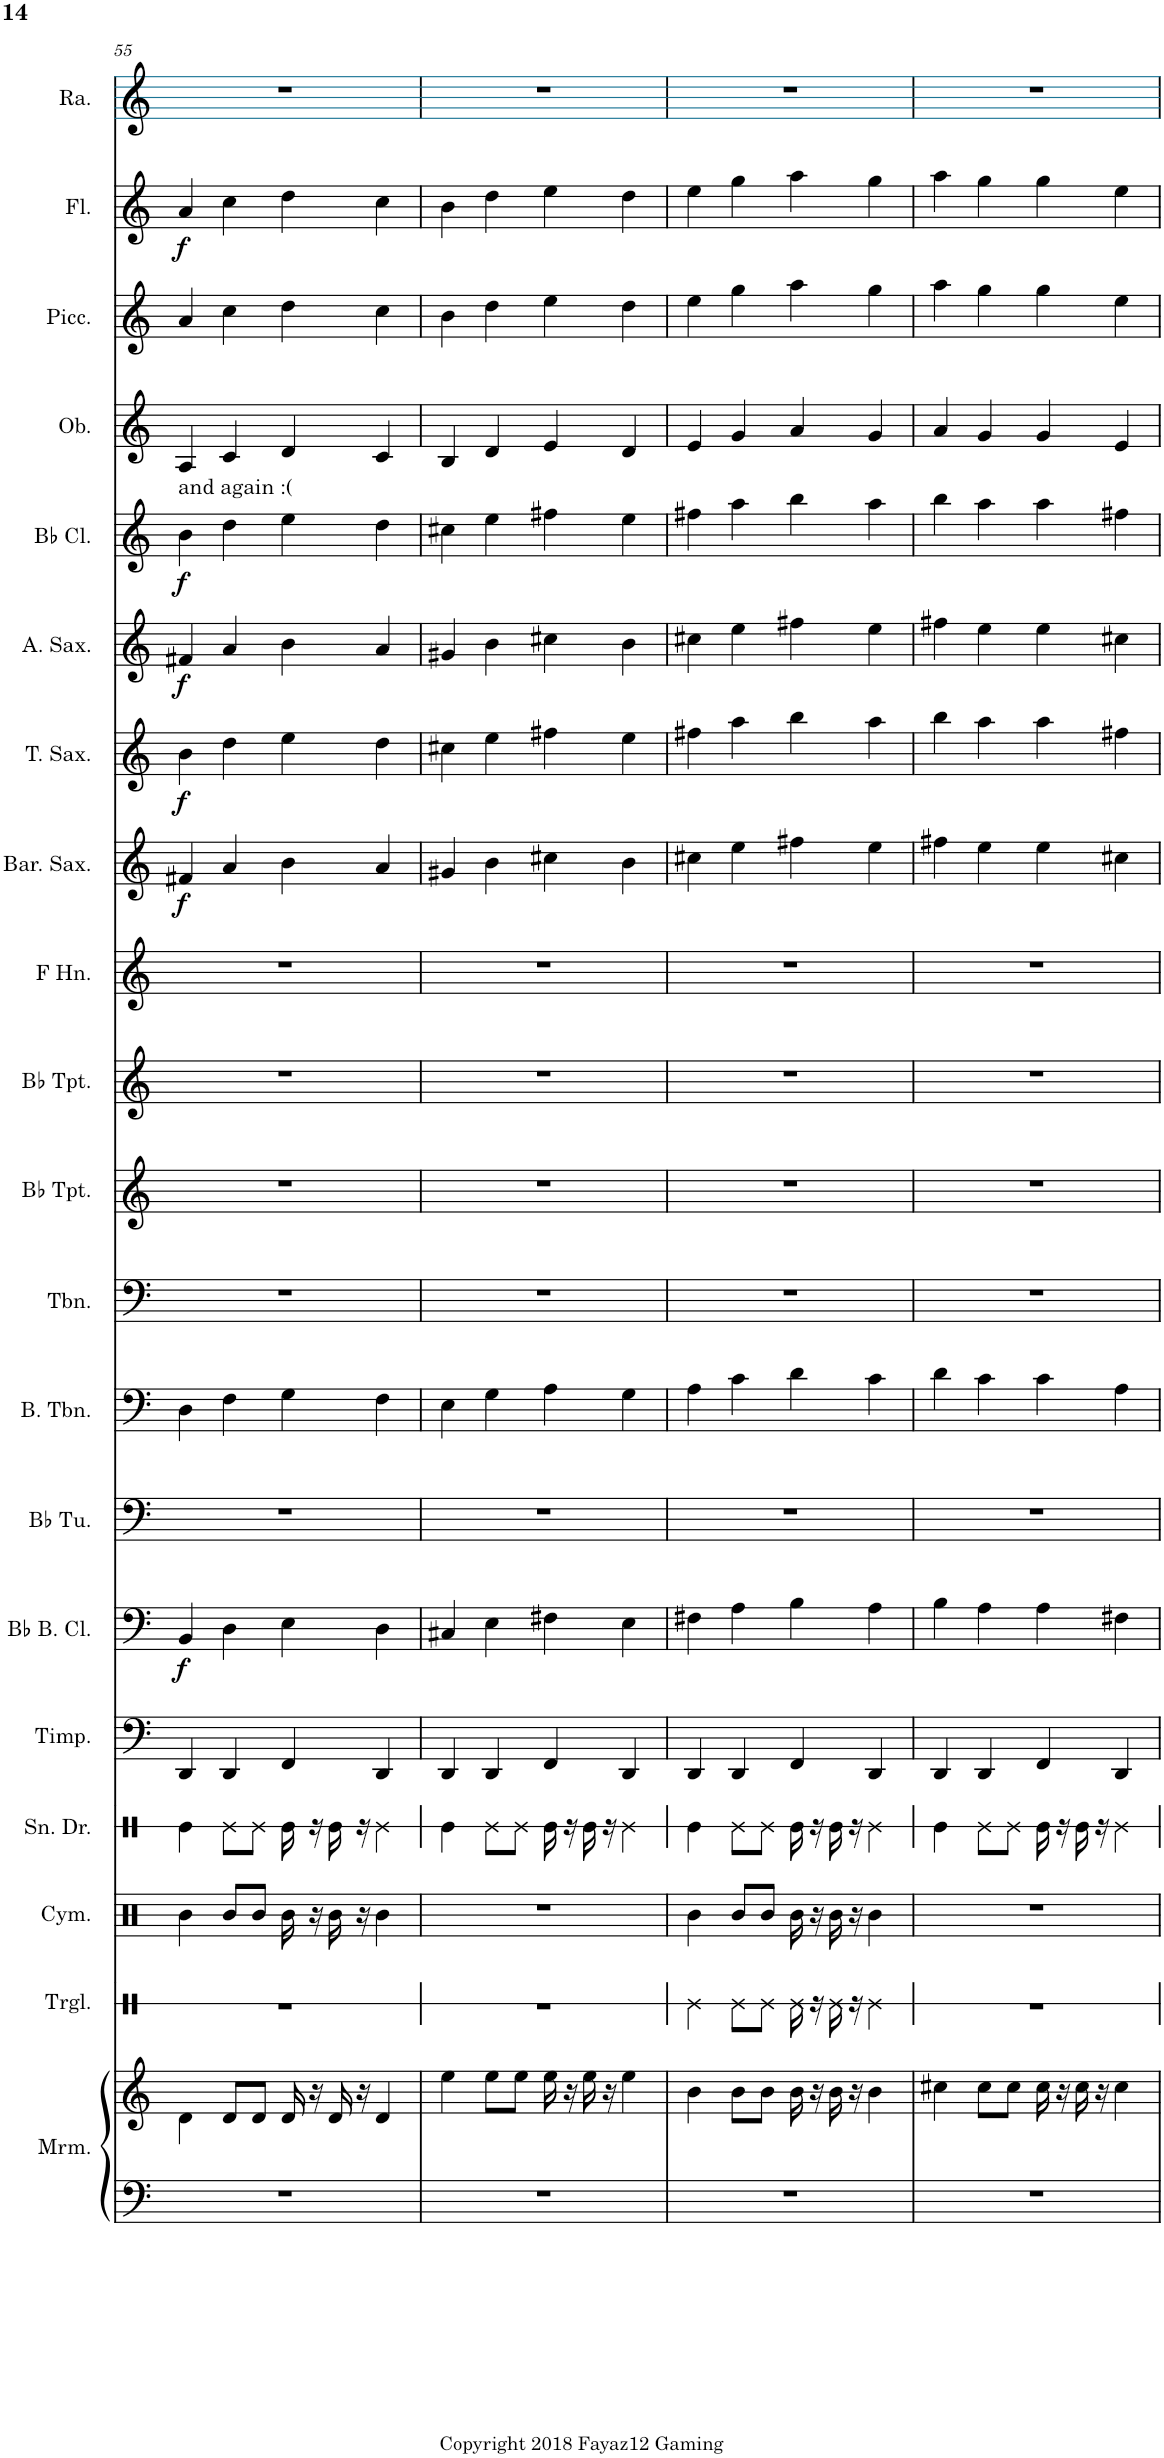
**kern	**kern	**kern	**kern	**kern	**kern	**kern	**dynam	**kern	**kern	**kern	**kern	**kern	**kern	**kern	**dynam	**kern	**dynam	**kern	**dynam	**kern	**dynam	**kern	**kern	**kern	**dynam	**kern
*part20	*part20	*part19	*part18	*part17	*part16	*part15	*part15	*part14	*part13	*part12	*part11	*part10	*part9	*part8	*part8	*part7	*part7	*part6	*part6	*part5	*part5	*part4	*part3	*part2	*part2	*part1
*staff21	*staff20	*staff19	*staff18	*staff17	*staff16	*staff15	*staff15	*staff14	*staff13	*staff12	*staff11	*staff10	*staff9	*staff8	*staff8	*staff7	*staff7	*staff6	*staff6	*staff5	*staff5	*staff4	*staff3	*staff2	*staff2	*staff1
*I"Marimba	*	*I"Triangle	*I"Cymbals	*I"Snare Drum	*I"Timpani	*I"Bb Bass Clarinet (Bass Clef)	*	*I"Bb Tuba	*I"Bass Trombone	*I"Trombone	*I"Bb Trumpet	*I"Bb Trumpet	*I"Horn in F	*I"Baritone Saxophone	*	*I"Tenor Saxophone	*	*I"Alto Saxophone	*	*I"Bb Clarinet	*	*I"Oboe	*I"Piccolo	*I"Flute	*	*I"Rosalina
*I'Mrm.	*	*I'Trgl.	*I'Cym.	*I'Sn. Dr.	*I'Timp.	*I'Bb B. Cl.	*	*I'Bb Tu.	*I'B. Tbn.	*I'Tbn.	*I'Bb Tpt.	*I'Bb Tpt.	*	*I'Bar. Sax.	*	*I'T. Sax.	*	*I'A. Sax.	*	*I'Bb Cl.	*	*I'Ob.	*I'Picc.	*I'Fl.	*	*I'Ra.
!!LO:PB:g=z
*clefF4	*clefG2	*clefX	*clefX	*clefX	*clefF4	*clefF4	*	*clefF4	*clefF4	*clefF4	*clefG2	*clefG2	*clefG2	*clefG2	*	*clefG2	*	*clefG2	*	*clefG2	*	*clefG2	*clefG2	*clefG2	*	*clefG2
*	*	*	*	*	*	*Trd1c2	*	*	*	*	*Trd1c2	*Trd1c2	*Trd4c7	*Trd12c21	*	*Trd8c14	*	*Trd5c9	*	*Trd1c2	*	*	*Trd-7c-12	*	*	*
*k[]	*k[]	*k[]	*k[]	*k[]	*k[]	*k[]	*	*k[]	*k[]	*k[]	*k[]	*k[]	*k[]	*k[]	*	*k[]	*	*k[]	*	*k[]	*	*k[]	*k[]	*k[]	*	*k[]
*M4/4	*M4/4	*M4/4	*M4/4	*M4/4	*M4/4	*M4/4	*	*M4/4	*M4/4	*M4/4	*M4/4	*M4/4	*M4/4	*M4/4	*	*M4/4	*	*M4/4	*	*M4/4	*	*M4/4	*M4/4	*M4/4	*	*M4/4
=55	=55	=55	=55	=55	=55	=55	=55	=55	=55	=55	=55	=55	=55	=55	=55	=55	=55	=55	=55	=55	=55	=55	=55	=55	=55	=55
!	!	!	!	!	!	!	!	!	!	!	!	!	!	!	!	!	!	!	!	!	!	!LO:TX:b:t=and again &colon;(	!	!	!	!
!	!	!	!	!	!	!	!LO:DY:b	!	!	!	!	!	!	!	!LO:DY:b	!	!LO:DY:b	!	!LO:DY:b	!	!LO:DY:b	!	!	!	!LO:DY:b	!
1r	4d\	1r	4R\	4Re\	4DD/	4BB/	f	1r	4D\	1r	1r	1r	1r	4f#X/	f	4b\	f	4f#X/	f	4b\	f	4A/	4a/	4a/	f	1r
.	8d/L	.	8R/L	8Re\L	4DD/	4D\	.	.	4F\	.	.	.	.	4a/	.	4dd\	.	4a/	.	4dd\	.	4c/	4cc\	4cc\	.	.
.	8d/J	.	8R/J	8Re\J	.	.	.	.	.	.	.	.	.	.	.	.	.	.	.	.	.	.	.	.	.	.
.	16d/	.	16R\	16Re\	4FF/	4E\	.	.	4G\	.	.	.	.	4b\	.	4ee\	.	4b\	.	4ee\	.	4d/	4dd\	4dd\	.	.
.	16r	.	16r	16r	.	.	.	.	.	.	.	.	.	.	.	.	.	.	.	.	.	.	.	.	.	.
.	16d/	.	16R\	16Re\	.	.	.	.	.	.	.	.	.	.	.	.	.	.	.	.	.	.	.	.	.	.
.	16r	.	16r	16r	.	.	.	.	.	.	.	.	.	.	.	.	.	.	.	.	.	.	.	.	.	.
.	4d/	.	4R\	4Re\	4DD/	4D\	.	.	4F\	.	.	.	.	4a/	.	4dd\	.	4a/	.	4dd\	.	4c/	4cc\	4cc\	.	.
=56	=56	=56	=56	=56	=56	=56	=56	=56	=56	=56	=56	=56	=56	=56	=56	=56	=56	=56	=56	=56	=56	=56	=56	=56	=56	=56
1r	4ee\	1r	1r	4Re\	4DD/	4C#X/	.	1r	4E\	1r	1r	1r	1r	4g#X/	.	4cc#X\	.	4g#X/	.	4cc#X\	.	4B/	4b\	4b\	.	1r
.	8ee\L	.	.	8Re\L	4DD/	4E\	.	.	4G\	.	.	.	.	4b\	.	4ee\	.	4b\	.	4ee\	.	4d/	4dd\	4dd\	.	.
.	8ee\J	.	.	8Re\J	.	.	.	.	.	.	.	.	.	.	.	.	.	.	.	.	.	.	.	.	.	.
.	16ee\	.	.	16Re\	4FF/	4F#X\	.	.	4A\	.	.	.	.	4cc#X\	.	4ff#X\	.	4cc#X\	.	4ff#X\	.	4e/	4ee\	4ee\	.	.
.	16r	.	.	16r	.	.	.	.	.	.	.	.	.	.	.	.	.	.	.	.	.	.	.	.	.	.
.	16ee\	.	.	16Re\	.	.	.	.	.	.	.	.	.	.	.	.	.	.	.	.	.	.	.	.	.	.
.	16r	.	.	16r	.	.	.	.	.	.	.	.	.	.	.	.	.	.	.	.	.	.	.	.	.	.
.	4ee\	.	.	4Re\	4DD/	4E\	.	.	4G\	.	.	.	.	4b\	.	4ee\	.	4b\	.	4ee\	.	4d/	4dd\	4dd\	.	.
=57	=57	=57	=57	=57	=57	=57	=57	=57	=57	=57	=57	=57	=57	=57	=57	=57	=57	=57	=57	=57	=57	=57	=57	=57	=57	=57
1r	4b\	4Re\	4R\	4Re\	4DD/	4F#X\	.	1r	4A\	1r	1r	1r	1r	4cc#X\	.	4ff#X\	.	4cc#X\	.	4ff#X\	.	4e/	4ee\	4ee\	.	1r
.	8b\L	8Re\L	8R/L	8Re\L	4DD/	4A\	.	.	4c\	.	.	.	.	4ee\	.	4aa\	.	4ee\	.	4aa\	.	4g/	4gg\	4gg\	.	.
.	8b\J	8Re\J	8R/J	8Re\J	.	.	.	.	.	.	.	.	.	.	.	.	.	.	.	.	.	.	.	.	.	.
.	16b\	16Re\	16R\	16Re\	4FF/	4B\	.	.	4d\	.	.	.	.	4ff#X\	.	4bb\	.	4ff#X\	.	4bb\	.	4a/	4aa\	4aa\	.	.
.	16r	16r	16r	16r	.	.	.	.	.	.	.	.	.	.	.	.	.	.	.	.	.	.	.	.	.	.
.	16b\	16Re\	16R\	16Re\	.	.	.	.	.	.	.	.	.	.	.	.	.	.	.	.	.	.	.	.	.	.
.	16r	16r	16r	16r	.	.	.	.	.	.	.	.	.	.	.	.	.	.	.	.	.	.	.	.	.	.
.	4b\	4Re\	4R\	4Re\	4DD/	4A\	.	.	4c\	.	.	.	.	4ee\	.	4aa\	.	4ee\	.	4aa\	.	4g/	4gg\	4gg\	.	.
=58	=58	=58	=58	=58	=58	=58	=58	=58	=58	=58	=58	=58	=58	=58	=58	=58	=58	=58	=58	=58	=58	=58	=58	=58	=58	=58
1r	4cc#X\	1r	1r	4Re\	4DD/	4B\	.	1r	4d\	1r	1r	1r	1r	4ff#X\	.	4bb\	.	4ff#X\	.	4bb\	.	4a/	4aa\	4aa\	.	1r
.	8cc#\L	.	.	8Re\L	4DD/	4A\	.	.	4c\	.	.	.	.	4ee\	.	4aa\	.	4ee\	.	4aa\	.	4g/	4gg\	4gg\	.	.
.	8cc#\J	.	.	8Re\J	.	.	.	.	.	.	.	.	.	.	.	.	.	.	.	.	.	.	.	.	.	.
.	16cc#\	.	.	16Re\	4FF/	4A\	.	.	4c\	.	.	.	.	4ee\	.	4aa\	.	4ee\	.	4aa\	.	4g/	4gg\	4gg\	.	.
.	16r	.	.	16r	.	.	.	.	.	.	.	.	.	.	.	.	.	.	.	.	.	.	.	.	.	.
.	16cc#\	.	.	16Re\	.	.	.	.	.	.	.	.	.	.	.	.	.	.	.	.	.	.	.	.	.	.
.	16r	.	.	16r	.	.	.	.	.	.	.	.	.	.	.	.	.	.	.	.	.	.	.	.	.	.
.	4cc#\	.	.	4Re\	4DD/	4F#X\	.	.	4A\	.	.	.	.	4cc#X\	.	4ff#X\	.	4cc#X\	.	4ff#X\	.	4e/	4ee\	4ee\	.	.
=	=	=	=	=	=	=	=	=	=	=	=	=	=	=	=	=	=	=	=	=	=	=	=	=	=	=
*-	*-	*-	*-	*-	*-	*-	*-	*-	*-	*-	*-	*-	*-	*-	*-	*-	*-	*-	*-	*-	*-	*-	*-	*-	*-	*-
